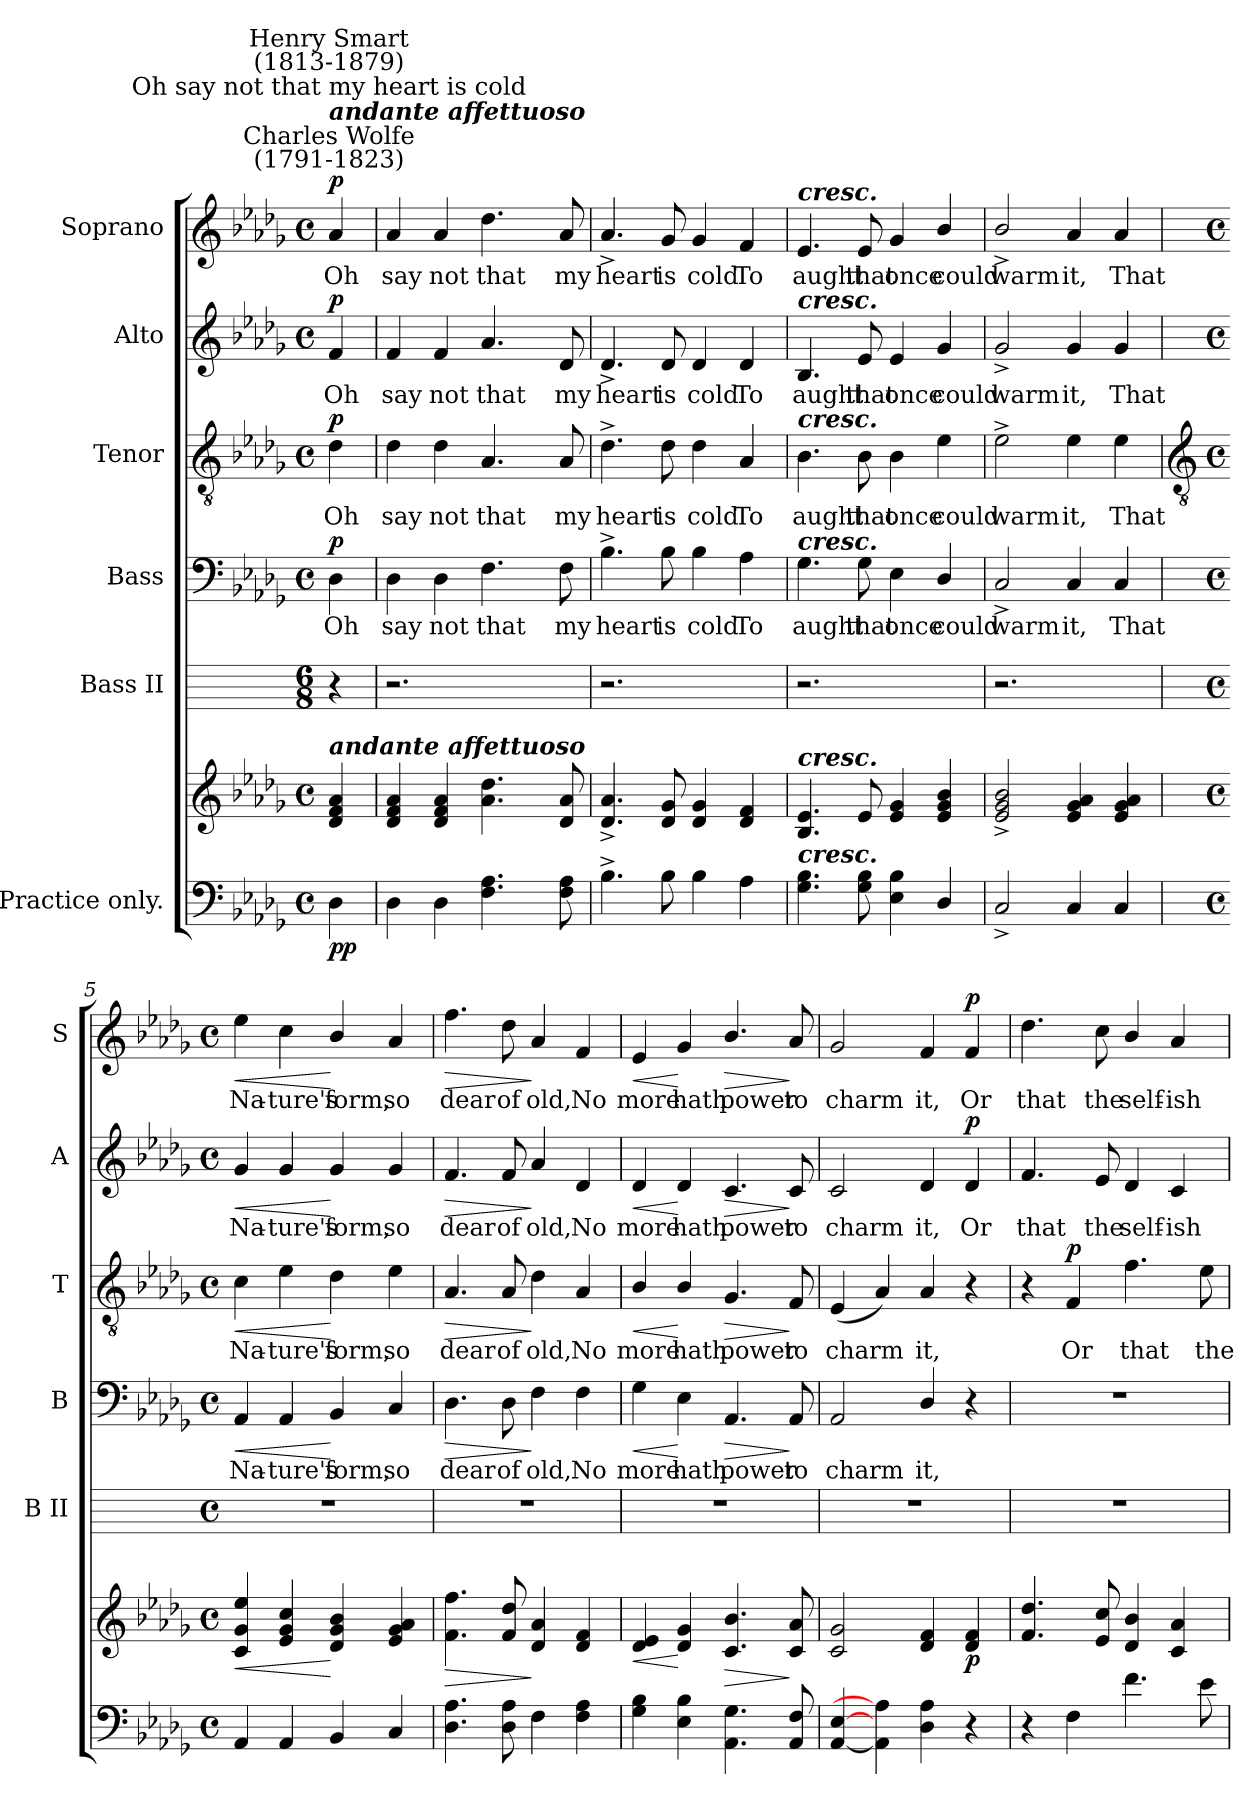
**kern	**kern	**dynam	**kern	**kern	**text	**dynam	**kern	**text	**dynam	**kern	**text	**dynam	**kern	**text	**dynam
*part6	*part6	*part6	*part5	*part4	*part4	*part4	*part3	*part3	*part3	*part2	*part2	*part2	*part1	*part1	*part1
*staff7	*staff6	*staff6/7	*staff5	*staff4	*staff4	*staff4	*staff3	*staff3	*staff3	*staff2	*staff2	*staff2	*staff1	*staff1	*staff1
*I"Practice only.	*	*	*I"Bass II	*I"Bass	*	*	*I"Tenor	*	*	*I"Alto	*	*	*I"Soprano	*	*
*	*	*	*I'B II	*I'B	*	*	*I'T	*	*	*I'A	*	*	*I'S	*	*
*clefF4	*clefG2	*	*	*clefF4	*	*	*clefGv2	*	*	*clefG2	*	*	*clefG2	*	*
*k[b-e-a-d-g-]	*k[b-e-a-d-g-]	*	*	*k[b-e-a-d-g-]	*	*	*k[b-e-a-d-g-]	*	*	*k[b-e-a-d-g-]	*	*	*k[b-e-a-d-g-]	*	*
*D-:	*D-:	*	*	*D-:	*	*	*D-:	*	*	*D-:	*	*	*D-:	*	*
*M4/4	*M4/4	*	*M6/8	*M4/4	*	*	*M4/4	*	*	*M4/4	*	*	*M4/4	*	*
*met(c)	*met(c)	*	*	*met(c)	*	*	*met(c)	*	*	*met(c)	*	*	*met(c)	*	*
*MM100	*MM100	*	*MM100	*MM100	*	*	*MM100	*	*	*MM100	*	*	*MM100	*	*
=	=	=	=	=	=	=	=	=	=	=	=	=	=	=	=
!	!	!	!	!	!	!	!	!	!	!	!	!	!LO:TX:a:cj:t=Charles Wolfe\n(1791-1823)	!	!
!	!	!	!	!	!	!	!	!	!	!	!	!	!LO:TX:a:Bi:t=andante affettuoso	!	!
!	!	!	!	!	!	!	!	!	!	!	!	!	!LO:TX:a:cj:t=Oh say not that my heart is cold	!	!
!	!	!	!	!	!	!	!	!	!	!	!	!	!LO:TX:a:cj:t=Henry Smart\n(1813-1879)	!	!
!	!LO:TX:a:Bi:t=andante affettuoso	!	!	!	!	!	!	!	!	!	!	!	!	!	!
!	!	!LO:DY:b=2	!	!	!LO:LY:b	!	!	!LO:LY:b	!	!	!LO:LY:b	!	!	!LO:LY:b	!
!	!	!LO:DY:n=1:b	!	!	!	!LO:DY:b	!	!	!LO:DY:b	!	!	!LO:DY:b	!	!	!LO:DY:b
4D-	4d- 4f 4a-	p p	4r	4D-	Oh	p	4d-	Oh	p	4f	Oh	p	4a-	Oh	p
=1	=1	=1	=1	=1	=1	=1	=1	=1	=1	=1	=1	=1	=1	=1	=1
!	!	!	!	!	!LO:LY:b	!	!	!LO:LY:b	!	!	!LO:LY:b	!	!	!LO:LY:b	!
4D-	4d- 4f 4a-	.	2.r	4D-	say	.	4d-	say	.	4f	say	.	4a-	say	.
!	!	!	!	!	!LO:LY:b	!	!	!LO:LY:b	!	!	!LO:LY:b	!	!	!LO:LY:b	!
4D-	4d- 4f 4a-	.	.	4D-	not	.	4d-	not	.	4f	not	.	4a-	not	.
!	!	!	!	!	!LO:LY:b	!	!	!LO:LY:b	!	!	!LO:LY:b	!	!	!LO:LY:b	!
4.F 4.A-	4.a- 4.dd-	.	.	4.F	that	.	4.A-	that	.	4.a-	that	.	4.dd-	that	.
.	.	.	4ryy	.	.	.	.	.	.	.	.	.	.	.	.
!	!	!	!	!	!LO:LY:b	!	!	!LO:LY:b	!	!	!LO:LY:b	!	!	!LO:LY:b	!
8F 8A-	8d- 8a-	.	.	8F	my	.	8A-	my	.	8d-	my	.	8a-	my	.
=2	=2	=2	=2	=2	=2	=2	=2	=2	=2	=2	=2	=2	=2	=2	=2
!	!	!	!	!	!LO:LY:b	!	!	!LO:LY:b	!	!	!LO:LY:b	!	!	!LO:LY:b	!
4.B-^	4.d-^ 4.a-^	.	2.r	4.B-^	heart	.	4.d-^	heart	.	4.d-^	heart	.	4.a-^	heart	.
!	!	!	!	!	!LO:LY:b	!	!	!LO:LY:b	!	!	!LO:LY:b	!	!	!LO:LY:b	!
8B-	8d- 8g-	.	.	8B-	is	.	8d-	is	.	8d-	is	.	8g-	is	.
!	!	!	!	!	!LO:LY:b	!	!	!LO:LY:b	!	!	!LO:LY:b	!	!	!LO:LY:b	!
4B-	4d- 4g-	.	.	4B-	cold	.	4d-	cold	.	4d-	cold	.	4g-	cold	.
!	!	!	!	!	!LO:LY:b	!	!	!LO:LY:b	!	!	!LO:LY:b	!	!	!LO:LY:b	!
4A-	4d- 4f	.	4ryy	4A-	To	.	4A-	To	.	4d-	To	.	4f	To	.
=3	=3	=3	=3	=3	=3	=3	=3	=3	=3	=3	=3	=3	=3	=3	=3
!	!	!	!	!	!	!	!	!	!	!	!	!	!LO:TX:a:Bi:t=cresc.	!	!
!	!	!	!	!	!	!	!	!	!	!LO:TX:a:Bi:t=cresc.	!	!	!	!	!
!	!	!	!	!	!	!	!LO:TX:a:Bi:t=cresc.	!	!	!	!	!	!	!	!
!	!	!	!	!LO:TX:a:Bi:t=cresc.	!	!	!	!	!	!	!	!	!	!	!
!	!LO:TX:a:Bi:t=cresc.	!	!	!	!	!	!	!	!	!	!	!	!	!	!
!LO:TX:a:Bi:t=cresc.	!	!	!	!	!	!	!	!	!	!	!	!	!	!	!
!	!	!	!	!	!LO:LY:b	!	!	!LO:LY:b	!	!	!LO:LY:b	!	!	!LO:LY:b	!
4.G- 4.B-	4.B- 4.e-	.	2.r	4.G-	aught	.	4.B-	aught	.	4.B-	aught	.	4.e-	aught	.
!	!	!	!	!	!LO:LY:b	!	!	!LO:LY:b	!	!	!LO:LY:b	!	!	!LO:LY:b	!
8G- 8B-	8e-	.	.	8G-	that	.	8B-	that	.	8e-	that	.	8e-	that	.
!	!	!	!	!	!LO:LY:b	!	!	!LO:LY:b	!	!	!LO:LY:b	!	!	!LO:LY:b	!
4E- 4B-	4e- 4g-	.	.	4E-	once	.	4B-	once	.	4e-	once	.	4g-	once	.
!	!	!	!	!	!LO:LY:b	!	!	!LO:LY:b	!	!	!LO:LY:b	!	!	!LO:LY:b	!
4D-/	4e- 4g- 4b-	.	4ryy	4D-/	could	.	4e-	could	.	4g-	could	.	4b-/	could	.
=4	=4	=4	=4	=4	=4	=4	=4	=4	=4	=4	=4	=4	=4	=4	=4
!	!	!	!	!	!LO:LY:b	!	!	!LO:LY:b	!	!	!LO:LY:b	!	!	!LO:LY:b	!
2C^	2e-/^ 2g-/^ 2b-/^	.	2.r	2C^	warm	.	2e-^	warm	.	2g-^	warm	.	2b-^/	warm	.
!	!	!	!	!	!LO:LY:b	!	!	!LO:LY:b	!	!	!LO:LY:b	!	!	!LO:LY:b	!
4C	4e- 4g- 4a-	.	.	4C	it,	.	4e-	it,	.	4g-	it,	.	4a-	it,	.
!	!	!	!	!	!LO:LY:b	!	!	!LO:LY:b	!	!	!LO:LY:b	!	!	!LO:LY:b	!
4C	4e- 4g- 4a-	.	4ryy	4C	That	.	4e-	That	.	4g-	That	.	4a-	That	.
!!LO:LB:g=z
=5	=5	=5	=5	=5	=5	=5	=5	=5	=5	=5	=5	=5	=5	=5	=5
*	*	*	*	*	*	*	*clefGv2	*	*	*	*	*	*	*	*
*M4/4	*M4/4	*	*M4/4	*M4/4	*	*	*M4/4	*	*	*M4/4	*	*	*M4/4	*	*
*met(c)	*met(c)	*	*met(c)	*met(c)	*	*	*met(c)	*	*	*met(c)	*	*	*met(c)	*	*
!	!	!LO:HP:b	!	!	!LO:LY:b	!LO:HP:b	!	!LO:LY:b	!LO:HP:b	!	!LO:LY:b	!LO:HP:b	!	!LO:LY:b	!LO:HP:b
4AA-	4c 4g- 4ee-	<	1r	4AA-	Na-	<	4c	Na-	<	4g-	Na-	<	4ee-	Na-	<
!	!	!	!	!	!LO:LY:b	!	!	!LO:LY:b	!	!	!LO:LY:b	!	!	!LO:LY:b	!
4AA-	4e- 4g- 4cc	.	.	4AA-	-ture's	.	4e-	-ture's	.	4g-	-ture's	.	4cc	-ture's	.
!	!	!	!	!	!LO:LY:b	!	!	!LO:LY:b	!	!	!LO:LY:b	!	!	!LO:LY:b	!
4BB-	4d-/ 4g-/ 4b-/	[	.	4BB-	form,	[	4d-	form,	[	4g-	form,	[	4b-/	form,	[
!	!	!	!	!	!LO:LY:b	!	!	!LO:LY:b	!	!	!LO:LY:b	!	!	!LO:LY:b	!
4C	4e- 4g- 4a-	.	.	4C	so	.	4e-	so	.	4g-	so	.	4a-	so	.
=6	=6	=6	=6	=6	=6	=6	=6	=6	=6	=6	=6	=6	=6	=6	=6
!	!	!LO:HP:b	!	!	!LO:LY:b	!LO:HP:b	!	!LO:LY:b	!LO:HP:b	!	!LO:LY:b	!LO:HP:b	!	!LO:LY:b	!LO:HP:b
4.D- 4.A-	4.f 4.ff	>	1r	4.D-	dear	>	4.A-	dear	>	4.f	dear	>	4.ff	dear	>
!	!	!	!	!	!LO:LY:b	!	!	!LO:LY:b	!	!	!LO:LY:b	!	!	!LO:LY:b	!
8D- 8A-	8f 8dd-	.	.	8D-	of	.	8A-	of	.	8f	of	.	8dd-	of	.
!	!	!	!	!	!LO:LY:b	!	!	!LO:LY:b	!	!	!LO:LY:b	!	!	!LO:LY:b	!
4F	4d- 4a-	]	.	4F	old,	]	4d-	old,	]	4a-	old,	]	4a-	old,	]
!	!	!	!	!	!LO:LY:b	!	!	!LO:LY:b	!	!	!LO:LY:b	!	!	!LO:LY:b	!
4F 4A-	4d- 4f	.	.	4F	No	.	4A-	No	.	4d-	No	.	4f	No	.
=7	=7	=7	=7	=7	=7	=7	=7	=7	=7	=7	=7	=7	=7	=7	=7
!	!	!LO:HP:b	!	!	!LO:LY:b	!LO:HP:b	!	!LO:LY:b	!LO:HP:b	!	!LO:LY:b	!LO:HP:b	!	!LO:LY:b	!LO:HP:b
4G- 4B-	4d- 4e-	<	1r	4G-	more	<	4B-/	more	<	4d-	more	<	4e-	more	<
!	!	!	!	!	!LO:LY:b	!	!	!LO:LY:b	!	!	!LO:LY:b	!	!	!LO:LY:b	!
4E- 4B-	4d- 4g-	[	.	4E-	hath	[	4B-/	hath	[	4d-	hath	[	4g-	hath	[
!	!	!LO:HP:b	!	!	!LO:LY:b	!LO:HP:b	!	!LO:LY:b	!LO:HP:b	!	!LO:LY:b	!LO:HP:b	!	!LO:LY:b	!LO:HP:b
4.AA- 4.G-	4.c/ 4.b-/	>	.	4.AA-	power	>	4.G-	power	>	4.c	power	>	4.b-/	power	>
!	!	!	!	!	!LO:LY:b	!	!	!LO:LY:b	!	!	!LO:LY:b	!	!	!LO:LY:b	!
8AA- 8F	8c 8a-	]	.	8AA-	to	]	8F	to	]	8c	to	]	8a-	to	]
=8	=8	=8	=8	=8	=8	=8	=8	=8	=8	=8	=8	=8	=8	=8	=8
!	!	!	!	!	!LO:LY:b	!	!	!LO:LY:b	!	!	!LO:LY:b	!	!	!LO:LY:b	!
[4AA- [4E-	2c 2g-	.	1r	2AA-	charm	.	(<4E-	charm	.	2c	charm	.	2g-	charm	.
4AA-] 4A-]	.	.	.	.	.	.	4A-)	.	.	.	.	.	.	.	.
!	!	!	!	!	!LO:LY:b	!	!	!LO:LY:b	!	!	!LO:LY:b	!	!	!LO:LY:b	!
4D- 4A-	4d- 4f	.	.	4D-/	it,	.	4A-	it,	.	4d-	it,	.	4f	it,	.
!	!	!LO:DY:b	!	!	!	!	!	!	!	!	!LO:LY:b	!LO:DY:b	!	!LO:LY:b	!LO:DY:b
4r	4d- 4f	p	.	4r	.	.	4r	.	.	4d-	Or	p	4f	Or	p
=9	=9	=9	=9	=9	=9	=9	=9	=9	=9	=9	=9	=9	=9	=9	=9
!	!	!	!	!	!	!	!	!	!	!	!LO:LY:b	!	!	!LO:LY:b	!
4r	4.f 4.dd-	.	1r	1r	.	.	4r	.	.	4.f	that	.	4.dd-	that	.
!	!	!	!	!	!	!	!	!LO:LY:b	!LO:DY:b	!	!	!	!	!	!
4F	.	.	.	.	.	.	4F	Or	p	.	.	.	.	.	.
!	!	!	!	!	!	!	!	!	!	!	!LO:LY:b	!	!	!LO:LY:b	!
.	8e- 8cc	.	.	.	.	.	.	.	.	8e-	the	.	8cc	the	.
!	!	!	!	!	!	!	!	!LO:LY:b	!	!	!LO:LY:b	!	!	!LO:LY:b	!
4.f	4d-/ 4b-/	.	.	.	.	.	4.f	that	.	4d-	self-	.	4b-/	self-	.
!	!	!	!	!	!	!	!	!	!	!	!LO:LY:b	!	!	!LO:LY:b	!
.	4c 4a-	.	.	.	.	.	.	.	.	4c	-ish	.	4a-	-ish	.
!	!	!	!	!	!	!	!	!LO:LY:b	!	!	!	!	!	!	!
8e-	.	.	.	.	.	.	8e-	the	.	.	.	.	.	.	.
=	=	=	=	=	=	=	=	=	=	=	=	=	=	=	=
*-	*-	*-	*-	*-	*-	*-	*-	*-	*-	*-	*-	*-	*-	*-	*-
